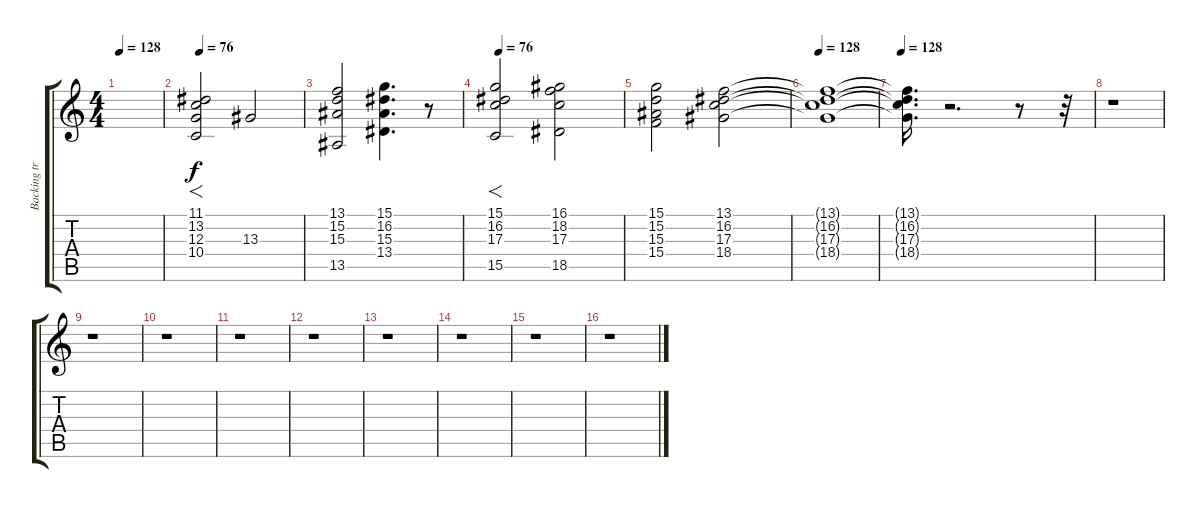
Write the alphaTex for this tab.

\track ("Backing track 1" "Backing tr") {instrument stringensemble1}
\staff {score tabs}
\tuning (E4 B3 G3 D3 A2 E2) {hide}
\ts (4 4)
\tempo 128
\tempo 76
\tempo 128
\clef g2
\ks c
|
\tempo 76
(11.1 13.2 12.3 10.4).2{f} 13.3.2 |
(13.1 15.2 15.3 13.5).2 (15.1 16.2 15.3 13.4).4{d} r.8 |
\tempo 76
(15.1 16.2 17.3 15.5).2{f} (16.1 18.2 17.3 18.5).2 |
(15.1 15.2 15.3 15.4).2 (13.1 16.2 17.3 18.4).2 |
\tempo 128
(13.1{t} 16.2{t} 17.3{t} 18.4{t}).1{dy f} |
\tempo 128
(13.1{t} 16.2{t} 17.3{t} 18.4{t}).16{d} r.2{d} r.8 r.32 |
r.1 |
r.1 |
r.1 |
r.1 |
r.1 |
r.1 |
r.1 |
r.1 |
r.1
